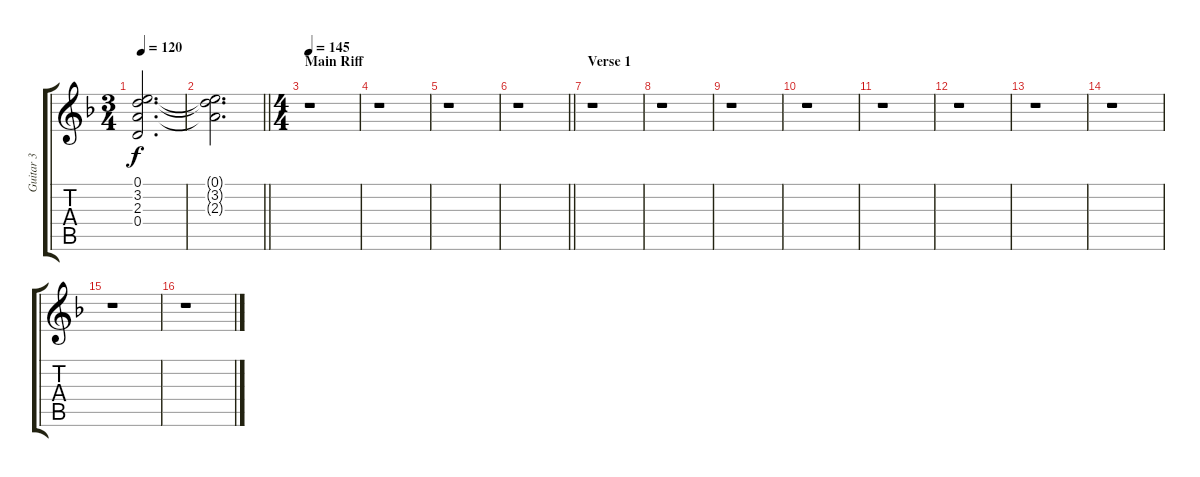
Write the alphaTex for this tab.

\track ("Guitar 3" "Guitar 3") {instrument electricguitarjazz}
\staff {score tabs}
\tuning (E4 B3 G3 D3 A2 E2) {hide}
\ts (3 4)
\tempo 120
\clef g2
\ks f
(0.1{t} 3.2{t} 2.3{t} 0.4{t}).2{d dy f} |
\barLineRight lightlight
(0.1{t} 3.2{t} 2.3{t}).2{d} |
\ts (4 4)
\section ("" "Main Riff")
\tempo 145
r.1{instrument distortionguitar} |
r.1 |
r.1 |
\barLineRight lightlight
r.1 |
\section ("" "Verse 1")
r.1 |
r.1 |
r.1 |
r.1 |
r.1 |
r.1 |
r.1 |
r.1 |
r.1 |
r.1
